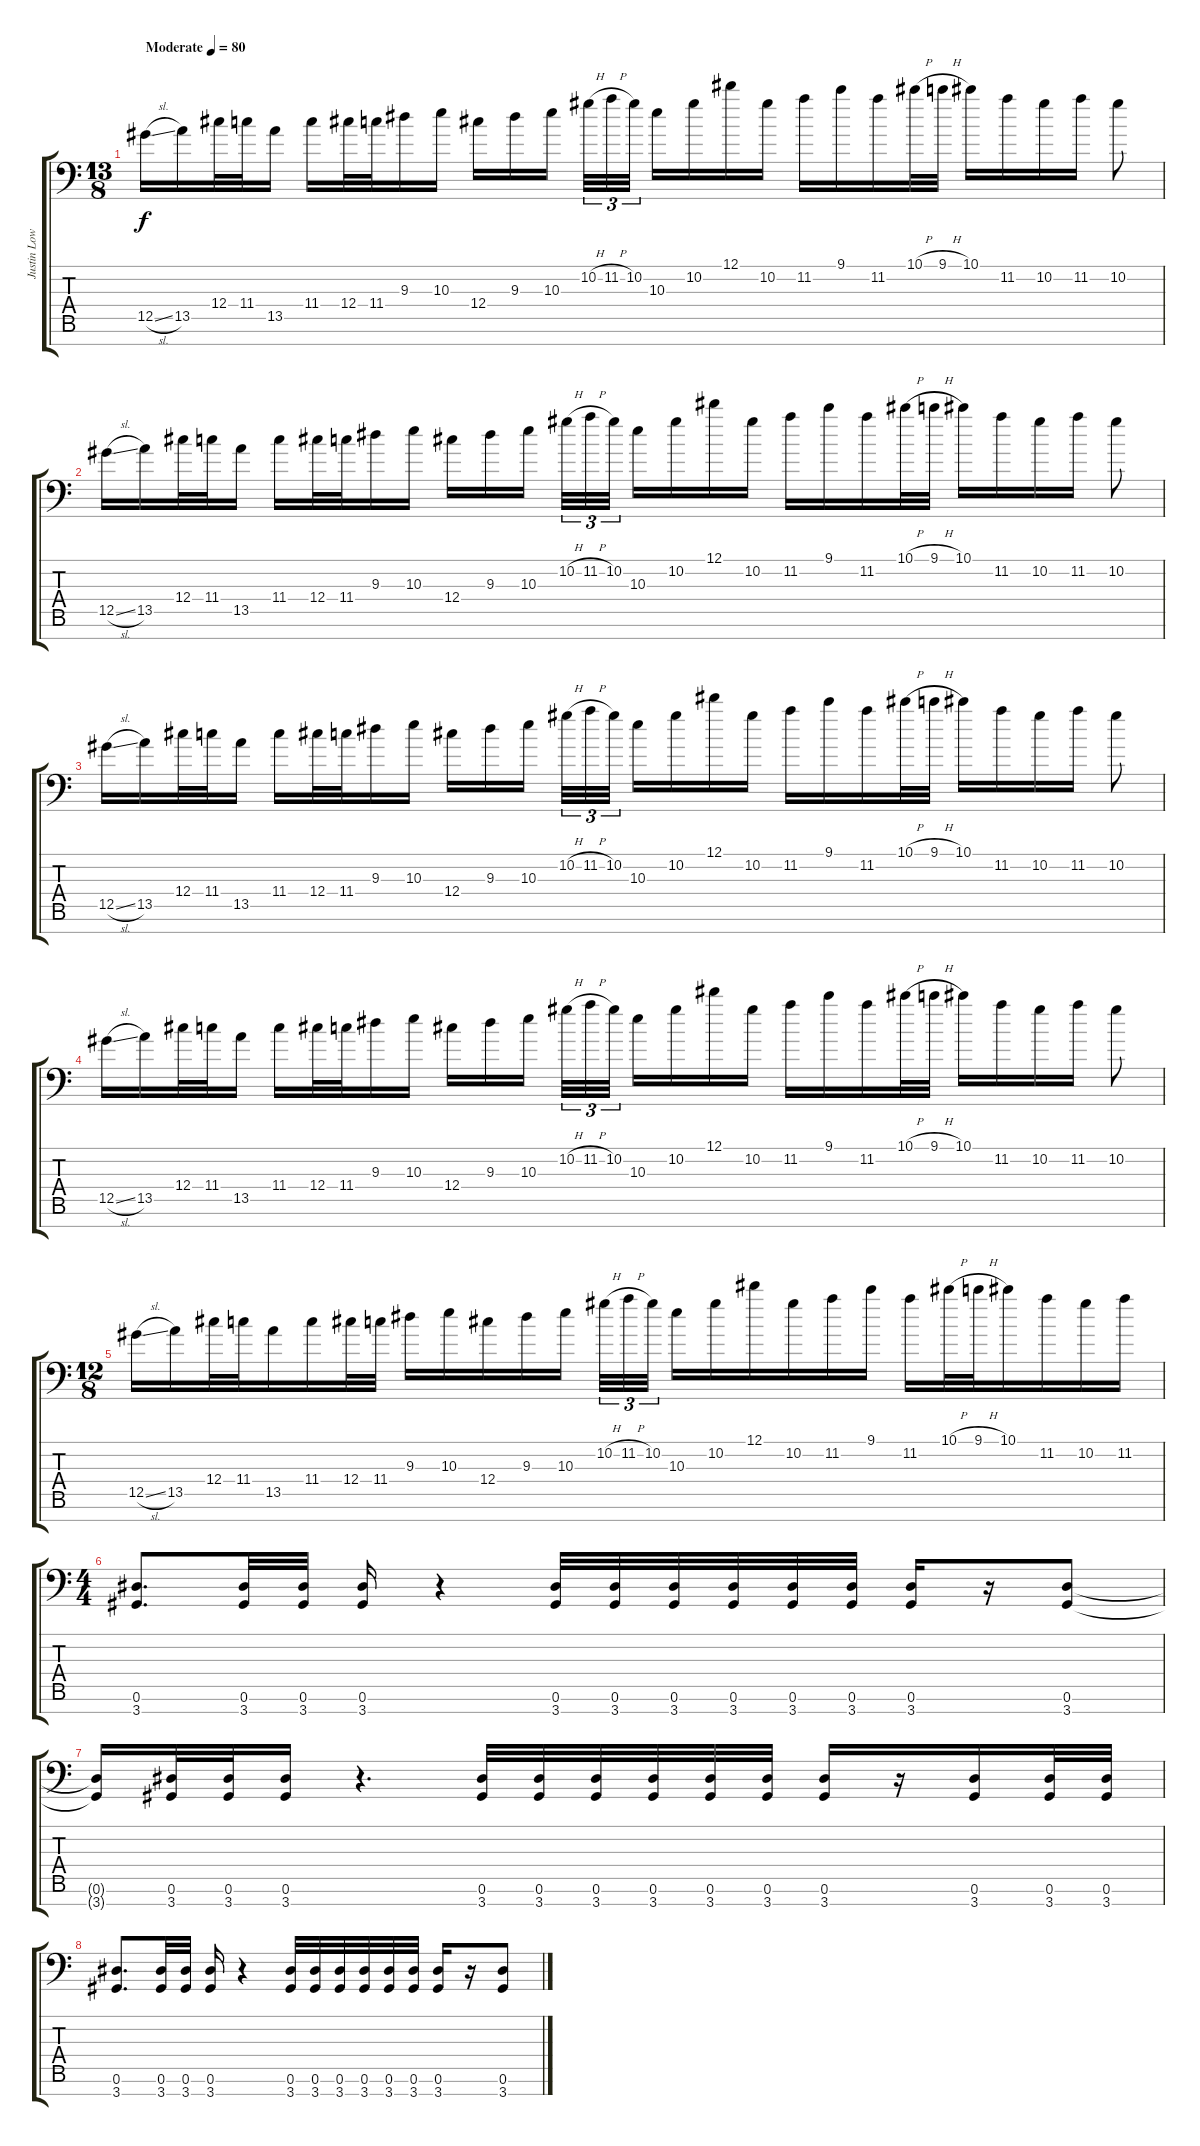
\track ("Justin Lowe" "Justin Low") {instrument distortionguitar}
\staff {score tabs}
\tuning (Eb4 Bb3 Gb3 Db3 Ab2 Eb2 F1) {hide}
\ts (13 8)
\tempo (80 "Moderate")
\clef f4
\ks c
12.5{sl}.16{dy f volume 12 instrument distortionguitar} 13.5.16 12.4.32 11.4.32 13.5.16 11.4.16 12.4.32 11.4.32 9.3.16 10.3.16 12.4.16 9.3.16 10.3.16{beam splitsecondary} 10.2{h}.32{tu (3 2)} 11.2{h}.32{tu (3 2)} 10.2.32{tu (3 2)} 10.3.16 10.2.16 12.1.16 10.2.16 11.2.16 9.1.16 11.2.16 10.1{h}.32 9.1{h}.32 10.1.16 11.2.16 10.2.16 11.2.16 10.2.8 |
12.5{sl}.16 13.5.16 12.4.32 11.4.32 13.5.16 11.4.16 12.4.32 11.4.32 9.3.16 10.3.16 12.4.16 9.3.16 10.3.16{beam splitsecondary} 10.2{h}.32{tu (3 2)} 11.2{h}.32{tu (3 2)} 10.2.32{tu (3 2)} 10.3.16 10.2.16 12.1.16 10.2.16 11.2.16 9.1.16 11.2.16 10.1{h}.32 9.1{h}.32 10.1.16 11.2.16 10.2.16 11.2.16 10.2.8 |
12.5{sl}.16 13.5.16 12.4.32 11.4.32 13.5.16 11.4.16 12.4.32 11.4.32 9.3.16 10.3.16 12.4.16 9.3.16 10.3.16{beam splitsecondary} 10.2{h}.32{tu (3 2)} 11.2{h}.32{tu (3 2)} 10.2.32{tu (3 2)} 10.3.16 10.2.16 12.1.16 10.2.16 11.2.16 9.1.16 11.2.16 10.1{h}.32 9.1{h}.32 10.1.16 11.2.16 10.2.16 11.2.16 10.2.8 |
12.5{sl}.16 13.5.16 12.4.32 11.4.32 13.5.16 11.4.16 12.4.32 11.4.32 9.3.16 10.3.16 12.4.16 9.3.16 10.3.16{beam splitsecondary} 10.2{h}.32{tu (3 2)} 11.2{h}.32{tu (3 2)} 10.2.32{tu (3 2)} 10.3.16 10.2.16 12.1.16 10.2.16 11.2.16 9.1.16 11.2.16 10.1{h}.32 9.1{h}.32 10.1.16 11.2.16 10.2.16 11.2.16 10.2.8 |
\ts (12 8)
12.5{sl}.16 13.5.16 12.4.32 11.4.32 13.5.16 11.4.16 12.4.32 11.4.32 9.3.16 10.3.16 12.4.16 9.3.16 10.3.16{beam splitsecondary} 10.2{h}.32{tu (3 2)} 11.2{h}.32{tu (3 2)} 10.2.32{tu (3 2)} 10.3.16 10.2.16 12.1.16 10.2.16 11.2.16 9.1.16 11.2.16 10.1{h}.32 9.1{h}.32 10.1.16 11.2.16 10.2.16 11.2.16 |
\ts (4 4)
(0.6 3.7).8{d} (0.6 3.7).32 (0.6 3.7).32 (0.6 3.7).16 r.4 (0.6 3.7).32 (0.6 3.7).32 (0.6 3.7).32 (0.6 3.7).32 (0.6 3.7).32 (0.6 3.7).32 (0.6 3.7).16 r.16 (0.6 3.7).8 |
(0.6{t} 3.7{t}).16 (0.6 3.7).32 (0.6 3.7).32 (0.6 3.7).16 r.4{d} (0.6 3.7).32 (0.6 3.7).32 (0.6 3.7).32 (0.6 3.7).32 (0.6 3.7).32 (0.6 3.7).32 (0.6 3.7).16 r.16 (0.6 3.7).16 (0.6 3.7).32 (0.6 3.7).32 |
(0.6 3.7).8{d} (0.6 3.7).32 (0.6 3.7).32 (0.6 3.7).16 r.4 (0.6 3.7).32 (0.6 3.7).32 (0.6 3.7).32 (0.6 3.7).32 (0.6 3.7).32 (0.6 3.7).32 (0.6 3.7).16 r.16 (0.6 3.7).8
